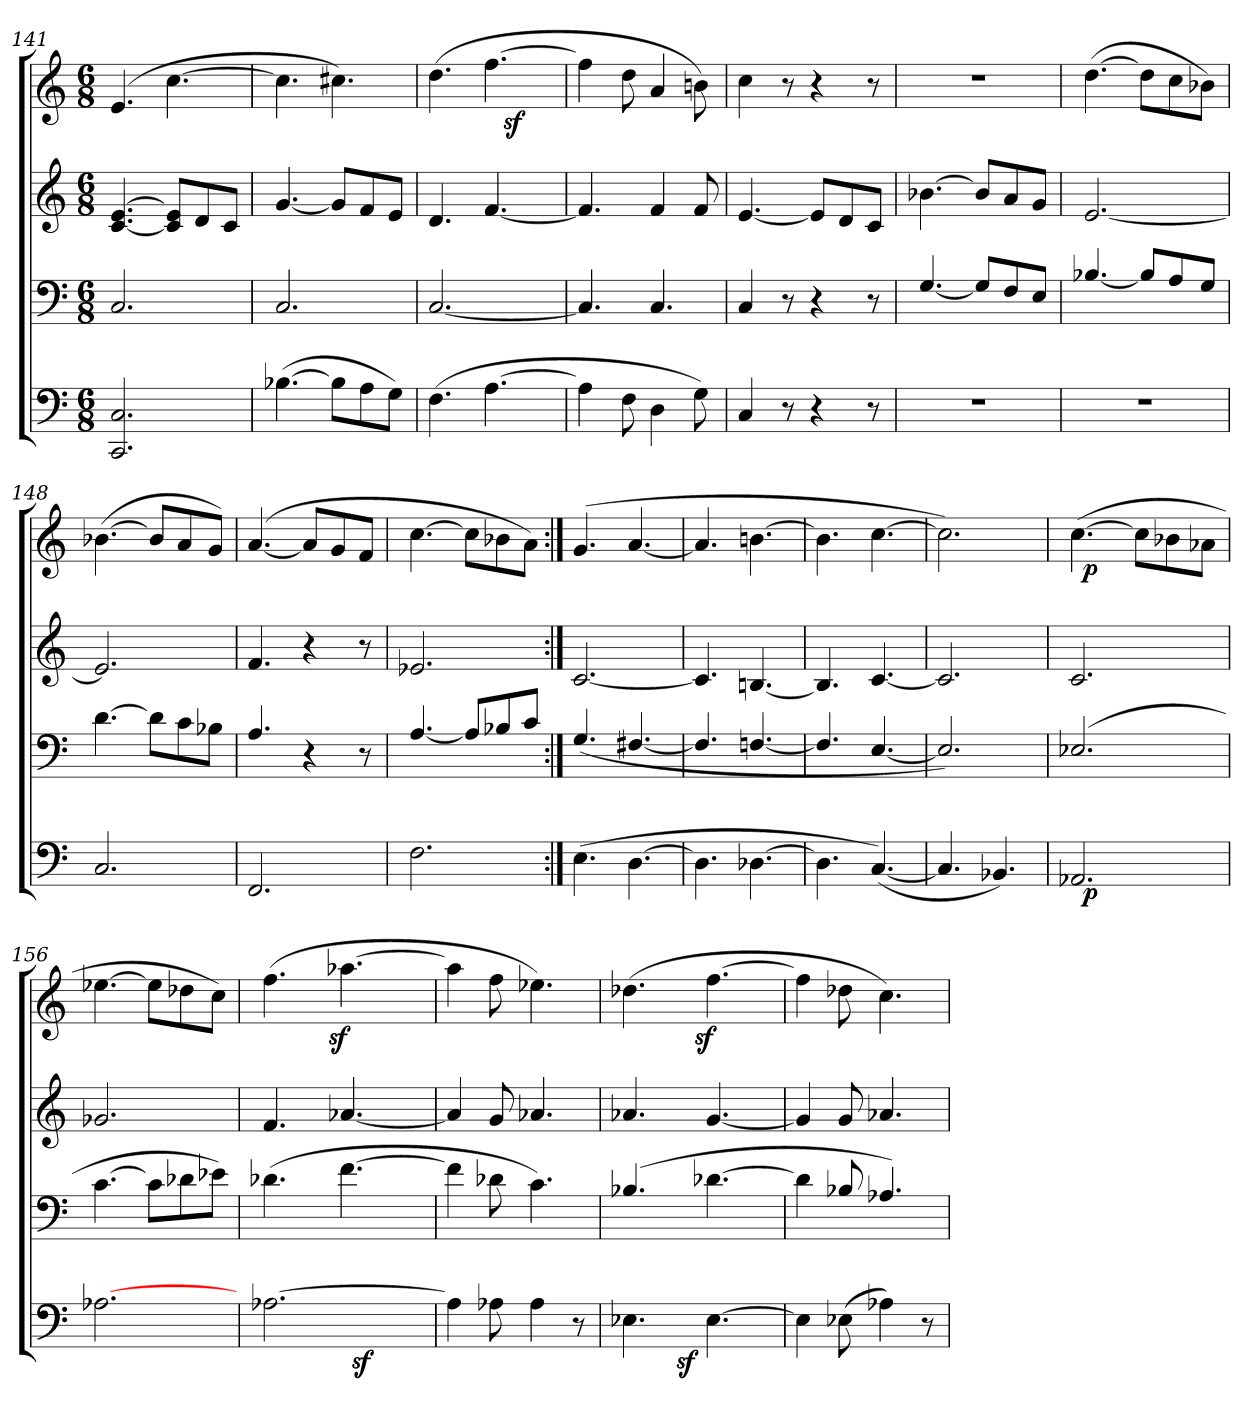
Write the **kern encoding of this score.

**kern	**dynam	**kern	**kern	**kern	**dynam
*part4	*part4	*part3	*part2	*part1	*part1
*staff4	*staff4	*staff3	*staff2	*staff1	*staff1
*M6/8	*	*M6/8	*M6/8	*M6/8	*
=141	=141	=141	=141	=141	=141
2.CC/ 2.C/	.	2.C/	[4.c/ [4.e/	(<4.e/	.
.	.	.	8c]/ 8e]/L	[4.cc\	.
.	.	.	8d/	.	.
.	.	.	8c/J	.	.
=142	=142	=142	=142	=142	=142
(>[4.B-\	.	2.C/	[4.g/	4.cc\]	.
8B-\L]	.	.	8g/L]	4.cc#\)	.
8A\	.	.	8f/	.	.
8G\J)	.	.	8e/J	.	.
=143	=143	=143	=143	=143	=143
*	*	*	*	*^	*
(>4.F\	.	[2.C/	4.d/	(>4.dd\	4..ryy	.
[4.A\	.	.	[4.f/	[4.ff\	.	.
!	!	!	!	!	!	!LO:DY:b
.	.	.	.	.	4ryy	sf
.	.	.	.	.	16ryy	.
*	*	*	*	*v	*v	*
=144	=144	=144	=144	=144	=144
4A\]	.	4.C/]	4.f/]	4ff\]	.
8F\	.	.	.	8dd\	.
4D\	.	4.C/	4f/	4a/	.
8G\)	.	.	8f/	8bn\)	.
=145	=145	=145	=145	=145	=145
4C/	.	4C/	[4.e/	4cc\	.
8r	.	8r	.	8r	.
4r	.	4r	8e/L]	4r	.
.	.	.	8d/	.	.
8r	.	8r	8c/J	8r	.
!!LO:LB:g=z
=146	=146	=146	=146	=146	=146
2.r	.	[4.G/	[4.b-\	2.r	.
.	.	8G/L]	8b-/L]	.	.
.	.	8F/	8a/	.	.
.	.	8E/J	8g/J	.	.
=147	=147	=147	=147	=147	=147
2.r	.	[4.B-/	[2.e/	(>[4.dd\	.
.	.	8B-/L]	.	8dd\L]	.
.	.	8A/	.	8cc\	.
.	.	8G/J	.	8b-\J)	.
=148	=148	=148	=148	=148	=148
2.C/	.	[4.d\	2.e/]	(>[4.b-\	.
.	.	8d\L]	.	8b-/L]	.
.	.	8c\	.	8a/	.
.	.	8B-\J	.	8g/J)	.
=149	=149	=149	=149	=149	=149
2.FF/	.	4.A/	4.f/	(<[4.a/	.
.	.	4r	4r	8a/L]	.
.	.	.	.	8g/	.
.	.	8r	8r	8f/J	.
=150	=150	=150	=150	=150	=150
2.F\	.	[4.A/	2.e-/	[4.cc\	.
.	.	8A/L]	.	8cc\L]	.
.	.	8B-/	.	8b-\	.
.	.	8c/J	.	8a\J)	.
=151:|!	=151:|!	=151:|!	=151:|!	=151:|!	=151:|!
(>4.E\	.	(<4.G/	[2.c/	(<4.g/	.
[4.D\	.	[4.F#/	.	[4.a/	.
=152	=152	=152	=152	=152	=152
4.D\]	.	4.F#/]	4.c/]	4.a/]	.
[4.D-\	.	[4.Fn/	[4.Bn/	[4.bn\	.
=153	=153	=153	=153	=153	=153
4.D-\]	.	4.F/]	4.B/]	4.b\]	.
(<[4.C/)	.	[4.E/	[4.c/	[4.cc\	.
=154	=154	=154	=154	=154	=154
4.C/]	.	2.E/])	2.c/]	2.cc\])	.
4.BB-/)	.	.	.	.	.
=155	=155	=155	=155	=155	=155
*^	*	*	*	*^	*
2.AA-/	32ryy	.	(<2.E-/	2.c/	(>[4.cc\	32ryy	.
!	!	!LO:DY:b	!	!	!	!	!LO:DY:b
.	2ryy	p	.	.	.	2ryy	p
.	.	.	.	.	8cc\L]	.	.
.	.	.	.	.	8b-\	.	.
.	8..ryy	.	.	.	.	8..ryy	.
.	.	.	.	.	8a-\J	.	.
*v	*v	*	*	*	*v	*v	*
=156	=156	=156	=156	=156	=156
[2.A-\	.	[4.c\	2.g-/	[4.ee-\	.
.	.	8c\L]	.	8ee-\L]	.
.	.	8d-\	.	8dd-\	.
.	.	8e-\J)	.	8cc\J)	.
=157	=157	=157	=157	=157	=157
*^	*	*	*	*^	*
[2.A-\	4ryy	.	(>4.d-\	4.f/	(>4.ff\	4ryy	.
.	8ryy	.	.	.	.	16.ryy	.
!	!	!	!	!	!	!	!LO:DY:b
.	.	.	.	.	.	4ryy	sf
.	32ryy	.	[4.f\	[4.a-/	[4.aa-\	.	.
!	!	!LO:DY:b	!	!	!	!	!
.	4ryy	sf	.	.	.	.	.
.	.	.	.	.	.	8ryy	.
.	16.ryy	.	.	.	.	.	.
.	.	.	.	.	.	32ryy	.
*v	*v	*	*	*	*v	*v	*
=158	=158	=158	=158	=158	=158
4A-\]	.	4f\]	4a-/]	4aa-\]	.
8A-\	.	8d-\	8g/	8ff\	.
4A-\	.	4.c\)	4.a-/	4.ee-\)	.
8r	.	.	.	.	.
=159	=159	=159	=159	=159	=159
*^	*	*	*	*^	*
4.E-\	4ryy	.	(<4.B-/	4.a-/	(>4.dd-\	4ryy	.
.	32ryy	.	.	.	.	16.ryy	.
!	!	!LO:DY:b	!	!	!	!	!
.	4...ryy	sf	.	.	.	.	.
!	!	!	!	!	!	!	!LO:DY:b
.	.	.	.	.	.	4ryy	sf
[4.E-\	.	.	[4.d-\	[4.g/	[4.ff\	.	.
.	.	.	.	.	.	8ryy	.
.	.	.	.	.	.	32ryy	.
*v	*v	*	*	*	*v	*v	*
=160	=160	=160	=160	=160	=160
4E-\]	.	4d-\]	4g/]	4ff\]	.
(>8E-\	.	8B-/	8g/	8dd-\	.
4A-\)	.	4.A-/)	4.a-/	4.cc\)	.
8r	.	.	.	.	.
=	=	=	=	=	=
*-	*-	*-	*-	*-	*-
